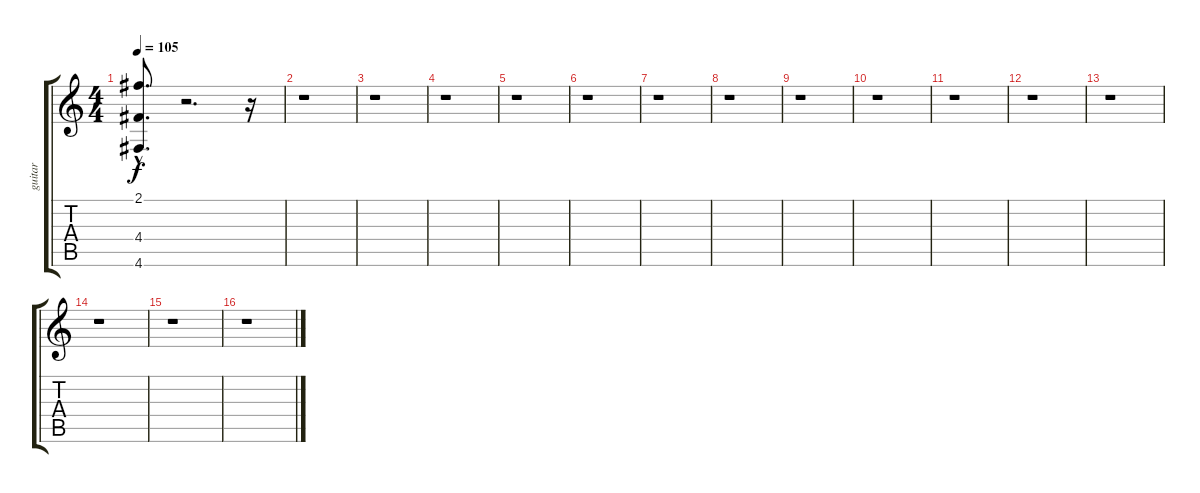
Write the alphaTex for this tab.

\track ("guitar" "guitar") {instrument distortionguitar}
\staff {score tabs}
\tuning (E4 B3 G3 D3 A2 D2) {hide}
\ts (4 4)
\tempo 105
\clef g2
\ks c
(2.1 4.4{hac} 4.6{hac}).8{d dy f} r.2{d} r.16 |
r.1 |
r.1 |
r.1 |
r.1 |
r.1 |
r.1 |
r.1 |
r.1 |
r.1 |
r.1 |
r.1 |
r.1 |
r.1 |
r.1 |
r.1
